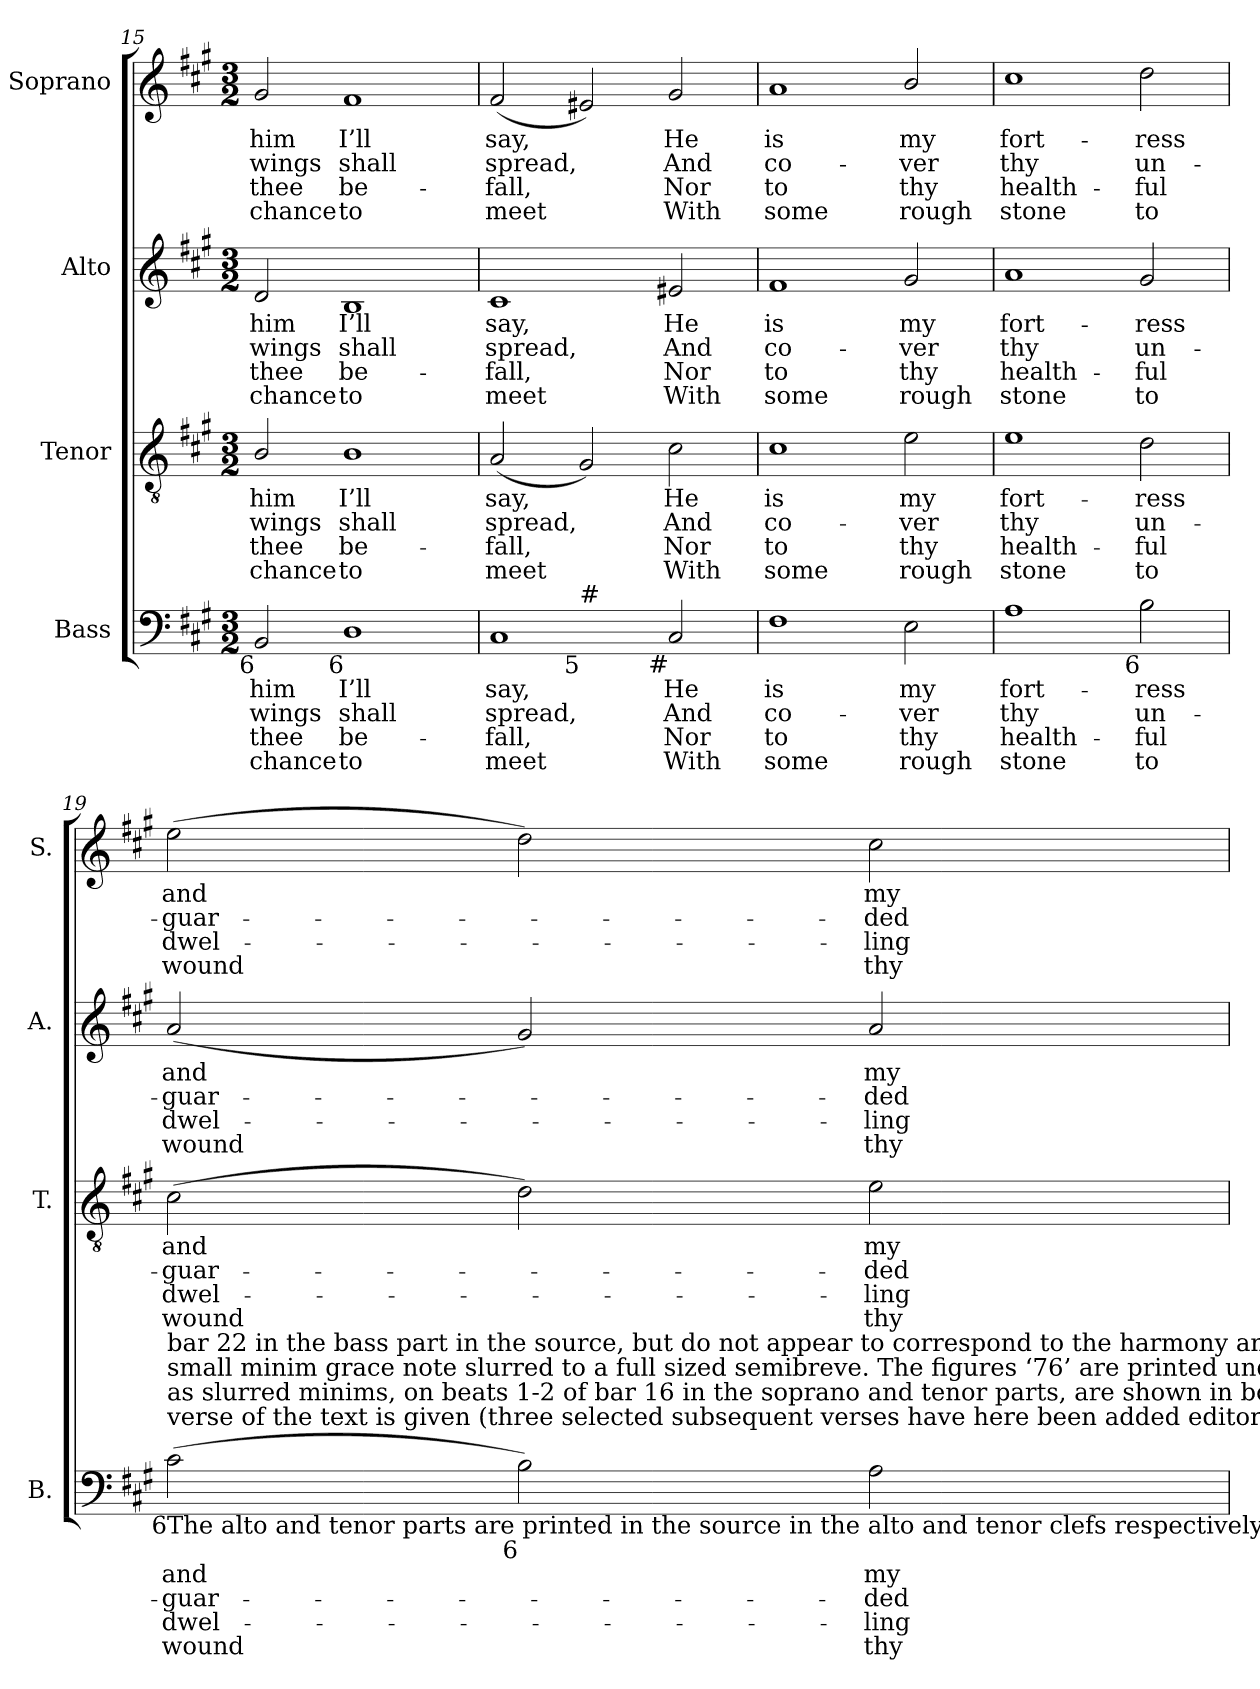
**kern	**text	**text	**text	**text	**kern	**text	**text	**text	**text	**kern	**text	**text	**text	**text	**kern	**text	**text	**text	**text
*part4	*part4	*part4	*part4	*part4	*part3	*part3	*part3	*part3	*part3	*part2	*part2	*part2	*part2	*part2	*part1	*part1	*part1	*part1	*part1
*staff4	*staff4	*staff4	*staff4	*staff4	*staff3	*staff3	*staff3	*staff3	*staff3	*staff2	*staff2	*staff2	*staff2	*staff2	*staff1	*staff1	*staff1	*staff1	*staff1
*I"Bass	*	*	*	*	*I"Tenor	*	*	*	*	*I"Alto	*	*	*	*	*I"Soprano	*	*	*	*
*I'B.	*	*	*	*	*I'T.	*	*	*	*	*I'A.	*	*	*	*	*I'S.	*	*	*	*
*clefF4	*	*	*	*	*clefGv2	*	*	*	*	*clefG2	*	*	*	*	*clefG2	*	*	*	*
*	*	*	*	*	*ITrd7c12	*	*	*	*	*	*	*	*	*	*	*	*	*	*
*k[f#c#g#]	*	*	*	*	*k[f#c#g#]	*	*	*	*	*k[f#c#g#]	*	*	*	*	*k[f#c#g#]	*	*	*	*
*A:	*	*	*	*	*A:	*	*	*	*	*A:	*	*	*	*	*A:	*	*	*	*
*M3/2	*	*	*	*	*M3/2	*	*	*	*	*M3/2	*	*	*	*	*M3/2	*	*	*	*
=15	=15	=15	=15	=15	=15	=15	=15	=15	=15	=15	=15	=15	=15	=15	=15	=15	=15	=15	=15
!	!LO:LY:b:color=#000000	!LO:LY:b:color=#000000	!LO:LY:b:color=#000000	!LO:LY:b:color=#000000	!	!	!	!	!	!	!	!	!	!	!	!	!	!	!
!	!	!	!	!	!	!LO:LY:b:color=#000000	!LO:LY:b:color=#000000	!LO:LY:b:color=#000000	!LO:LY:b:color=#000000	!	!	!	!	!	!	!	!	!	!
!	!	!	!	!	!	!	!	!	!	!	!LO:LY:b:color=#000000	!LO:LY:b:color=#000000	!LO:LY:b:color=#000000	!LO:LY:b:color=#000000	!	!	!	!	!
!LO:TX:b:rj:t=6	!	!	!	!	!	!	!	!	!	!	!	!	!	!	!	!	!	!	!
!	!	!	!	!	!	!	!	!	!	!	!	!	!	!	!	!LO:LY:b:color=#000000	!LO:LY:b:color=#000000	!LO:LY:b:color=#000000	!LO:LY:b:color=#000000
2BBi/	him	wings	thee	chance	2BBi/	him	wings	thee	chance	2di/	him	wings	thee	chance	2g#i/	him	wings	thee	chance
!	!LO:LY:b:color=#000000	!LO:LY:b:color=#000000	!LO:LY:b:color=#000000	!LO:LY:b:color=#000000	!	!	!	!	!	!	!	!	!	!	!	!	!	!	!
!	!	!	!	!	!	!LO:LY:b:color=#000000	!LO:LY:b:color=#000000	!LO:LY:b:color=#000000	!LO:LY:b:color=#000000	!	!	!	!	!	!	!	!	!	!
!	!	!	!	!	!	!	!	!	!	!	!LO:LY:b:color=#000000	!LO:LY:b:color=#000000	!LO:LY:b:color=#000000	!LO:LY:b:color=#000000	!	!	!	!	!
!LO:TX:b:rj:t=6	!	!	!	!	!	!	!	!	!	!	!	!	!	!	!	!	!	!	!
!	!	!	!	!	!	!	!	!	!	!	!	!	!	!	!	!LO:LY:b:color=#000000	!LO:LY:b:color=#000000	!LO:LY:b:color=#000000	!LO:LY:b:color=#000000
1Di	I’ll	shall	be-	-to	1BBi	I’ll	shall	be-	-to	1Bi	I’ll	shall	be-	-to	1f#i	I’ll	shall	be-	-to
=16	=16	=16	=16	=16	=16	=16	=16	=16	=16	=16	=16	=16	=16	=16	=16	=16	=16	=16	=16
!	!LO:LY:b:color=#000000	!LO:LY:b:color=#000000	!LO:LY:b:color=#000000	!LO:LY:b:color=#000000	!	!	!	!	!	!	!	!	!	!	!	!	!	!	!
!	!	!	!	!	!	!LO:LY:b:color=#000000	!LO:LY:b:color=#000000	!LO:LY:b:color=#000000	!LO:LY:b:color=#000000	!	!	!	!	!	!	!	!	!	!
!	!	!	!	!	!	!	!	!	!	!	!LO:LY:b:color=#000000	!LO:LY:b:color=#000000	!LO:LY:b:color=#000000	!LO:LY:b:color=#000000	!	!	!	!	!
!LO:TX:b:rj:t=6	!	!	!	!	!	!	!	!	!	!	!	!	!	!	!	!	!	!	!
!LO:TX:t=4	!	!	!	!	!	!	!	!	!	!	!	!	!	!	!	!	!	!	!
!	!	!	!	!	!	!	!	!	!	!	!	!	!	!	!	!LO:LY:b:color=#000000	!LO:LY:b:color=#000000	!LO:LY:b:color=#000000	!LO:LY:b:color=#000000
*^	*	*	*	*	*	*	*	*	*	*	*	*	*	*	*	*	*	*	*
1C#i	2ryy	say,	spread,	fall,	meet	(2AAi/	say,	spread,	fall,	meet	1c#i	say,	spread,	fall,	meet	(2f#i/	say,	spread,	fall,	meet
!	!LO:TX:b:rj:t=5	!	!	!	!	!	!	!	!	!	!	!	!	!	!	!	!	!	!	!
!	!LO:TX:t=#	!	!	!	!	!	!	!	!	!	!	!	!	!	!	!	!	!	!	!
.	1ryy	.	.	.	.	2GG#i/)	.	.	.	.	.	.	.	.	.	2e#Xi/)	.	.	.	.
!	!	!LO:LY:b:color=#000000	!LO:LY:b:color=#000000	!LO:LY:b:color=#000000	!LO:LY:b:color=#000000	!	!	!	!	!	!	!	!	!	!	!	!	!	!	!
!	!	!	!	!	!	!	!LO:LY:b:color=#000000	!LO:LY:b:color=#000000	!LO:LY:b:color=#000000	!LO:LY:b:color=#000000	!	!	!	!	!	!	!	!	!	!
!	!	!	!	!	!	!	!	!	!	!	!	!LO:LY:b:color=#000000	!LO:LY:b:color=#000000	!LO:LY:b:color=#000000	!LO:LY:b:color=#000000	!	!	!	!	!
!LO:TX:b:rj:t=#	!	!	!	!	!	!	!	!	!	!	!	!	!	!	!	!	!	!	!	!
!	!	!	!	!	!	!	!	!	!	!	!	!	!	!	!	!	!LO:LY:b:color=#000000	!LO:LY:b:color=#000000	!LO:LY:b:color=#000000	!LO:LY:b:color=#000000
2C#i/	.	He	And	Nor	With	2C#i\	He	And	Nor	With	2e#Xi/	He	And	Nor	With	2g#i/	He	And	Nor	With
*v	*v	*	*	*	*	*	*	*	*	*	*	*	*	*	*	*	*	*	*	*
=17	=17	=17	=17	=17	=17	=17	=17	=17	=17	=17	=17	=17	=17	=17	=17	=17	=17	=17	=17
*^	*	*	*	*	*	*	*	*	*	*	*	*	*	*	*	*	*	*	*
!	!	!LO:LY:b:color=#000000	!LO:LY:b:color=#000000	!LO:LY:b:color=#000000	!LO:LY:b:color=#000000	!	!	!	!	!	!	!	!	!	!	!	!	!	!	!
*v	*v	*	*	*	*	*	*	*	*	*	*	*	*	*	*	*	*	*	*	*
*^	*	*	*	*	*	*	*	*	*	*	*	*	*	*	*	*	*	*	*
!	!	!	!	!	!	!	!LO:LY:b:color=#000000	!LO:LY:b:color=#000000	!LO:LY:b:color=#000000	!LO:LY:b:color=#000000	!	!	!	!	!	!	!	!	!	!
*v	*v	*	*	*	*	*	*	*	*	*	*	*	*	*	*	*	*	*	*	*
*^	*	*	*	*	*	*	*	*	*	*	*	*	*	*	*	*	*	*	*
!	!	!	!	!	!	!	!	!	!	!	!	!LO:LY:b:color=#000000	!LO:LY:b:color=#000000	!LO:LY:b:color=#000000	!LO:LY:b:color=#000000	!	!	!	!	!
*v	*v	*	*	*	*	*	*	*	*	*	*	*	*	*	*	*	*	*	*	*
*^	*	*	*	*	*	*	*	*	*	*	*	*	*	*	*	*	*	*	*
!	!	!	!	!	!	!	!	!	!	!	!	!	!	!	!	!	!LO:LY:b:color=#000000	!LO:LY:b:color=#000000	!LO:LY:b:color=#000000	!LO:LY:b:color=#000000
*v	*v	*	*	*	*	*	*	*	*	*	*	*	*	*	*	*	*	*	*	*
1F#i	is	co-	to	some	1C#i	is	co-	to	some	1f#i	is	co-	to	some	1ai	is	co-	to	some
!	!LO:LY:b:color=#000000	!LO:LY:b:color=#000000	!LO:LY:b:color=#000000	!LO:LY:b:color=#000000	!	!	!	!	!	!	!	!	!	!	!	!	!	!	!
!	!	!	!	!	!	!LO:LY:b:color=#000000	!LO:LY:b:color=#000000	!LO:LY:b:color=#000000	!LO:LY:b:color=#000000	!	!	!	!	!	!	!	!	!	!
!	!	!	!	!	!	!	!	!	!	!	!LO:LY:b:color=#000000	!LO:LY:b:color=#000000	!LO:LY:b:color=#000000	!LO:LY:b:color=#000000	!	!	!	!	!
!	!	!	!	!	!	!	!	!	!	!	!	!	!	!	!	!LO:LY:b:color=#000000	!LO:LY:b:color=#000000	!LO:LY:b:color=#000000	!LO:LY:b:color=#000000
2Ei\	my	-ver	thy	rough	2Ei\	my	-ver	thy	rough	2g#i/	my	-ver	thy	rough	2bi/	my	-ver	thy	rough
=18	=18	=18	=18	=18	=18	=18	=18	=18	=18	=18	=18	=18	=18	=18	=18	=18	=18	=18	=18
!	!LO:LY:b:color=#000000	!LO:LY:b:color=#000000	!LO:LY:b:color=#000000	!LO:LY:b:color=#000000	!	!	!	!	!	!	!	!	!	!	!	!	!	!	!
!	!	!	!	!	!	!LO:LY:b:color=#000000	!LO:LY:b:color=#000000	!LO:LY:b:color=#000000	!LO:LY:b:color=#000000	!	!	!	!	!	!	!	!	!	!
!	!	!	!	!	!	!	!	!	!	!	!LO:LY:b:color=#000000	!LO:LY:b:color=#000000	!LO:LY:b:color=#000000	!LO:LY:b:color=#000000	!	!	!	!	!
!	!	!	!	!	!	!	!	!	!	!	!	!	!	!	!	!LO:LY:b:color=#000000	!LO:LY:b:color=#000000	!LO:LY:b:color=#000000	!LO:LY:b:color=#000000
1Ai	fort-	thy	health-	-stone	1Ei	fort-	thy	health-	-stone	1ai	fort-	thy	health-	-stone	1cc#i	fort-	thy	health-	-stone
!	!LO:LY:b:color=#000000	!LO:LY:b:color=#000000	!LO:LY:b:color=#000000	!LO:LY:b:color=#000000	!	!	!	!	!	!	!	!	!	!	!	!	!	!	!
!	!	!	!	!	!	!LO:LY:b:color=#000000	!LO:LY:b:color=#000000	!LO:LY:b:color=#000000	!LO:LY:b:color=#000000	!	!	!	!	!	!	!	!	!	!
!	!	!	!	!	!	!	!	!	!	!	!LO:LY:b:color=#000000	!LO:LY:b:color=#000000	!LO:LY:b:color=#000000	!LO:LY:b:color=#000000	!	!	!	!	!
!LO:TX:b:rj:t=6	!	!	!	!	!	!	!	!	!	!	!	!	!	!	!	!	!	!	!
!	!	!	!	!	!	!	!	!	!	!	!	!	!	!	!	!LO:LY:b:color=#000000	!LO:LY:b:color=#000000	!LO:LY:b:color=#000000	!LO:LY:b:color=#000000
2Bi\	-ress	un-	ful	to	2Di\	-ress	un-	ful	to	2g#i/	-ress	un-	ful	to	2ddi\	-ress	un-	ful	to
!!LO:LB:g=z
=19	=19	=19	=19	=19	=19	=19	=19	=19	=19	=19	=19	=19	=19	=19	=19	=19	=19	=19	=19
!	!LO:LY:b:color=#000000	!LO:LY:b:color=#000000	!LO:LY:b:color=#000000	!LO:LY:b:color=#000000	!	!	!	!	!	!	!	!	!	!	!	!	!	!	!
!	!	!	!	!	!	!LO:LY:b:color=#000000	!LO:LY:b:color=#000000	!LO:LY:b:color=#000000	!LO:LY:b:color=#000000	!	!	!	!	!	!	!	!	!	!
!	!	!	!	!	!	!	!	!	!	!	!LO:LY:b:color=#000000	!LO:LY:b:color=#000000	!LO:LY:b:color=#000000	!LO:LY:b:color=#000000	!	!	!	!	!
!LO:TX:b:t=The alto and tenor parts are printed in the source in the alto and tenor clefs respectively, and only the first	!	!	!	!	!	!	!	!	!	!	!	!	!	!	!	!	!	!	!
!LO:TX:t=verse of the text is given (three selected subsequent verses have here been added editorially). The pairs of notes given here	!	!	!	!	!	!	!	!	!	!	!	!	!	!	!	!	!	!	!
!LO:TX:t=as slurred minims, on beats 1-2 of bar 16 in the soprano and tenor parts, are shown in both these parts in the source as a	!	!	!	!	!	!	!	!	!	!	!	!	!	!	!	!	!	!	!
!LO:TX:t=small minim grace note slurred to a full sized semibreve. The figures ‘76’ are printed under the semibreve B on beats 1-2 of	!	!	!	!	!	!	!	!	!	!	!	!	!	!	!	!	!	!	!
!LO:TX:t=bar 22 in the bass part in the source, but do not appear to correspond to the harmony and have been omitted from this edition.	!	!	!	!	!	!	!	!	!	!	!	!	!	!	!	!	!	!	!
!LO:TX:b:rj:t=6	!	!	!	!	!	!	!	!	!	!	!	!	!	!	!	!	!	!	!
!	!	!	!	!	!	!	!	!	!	!	!	!	!	!	!	!LO:LY:b:color=#000000	!LO:LY:b:color=#000000	!LO:LY:b:color=#000000	!LO:LY:b:color=#000000
(2c#i\	and	-guar-	dwel-	-wound	(2C#i\	and	-guar-	dwel-	-wound	(2ai/	and	-guar-	dwel-	-wound	(2eei\	and	-guar-	dwel-	-wound
!LO:TX:b:rj:t=6	!	!	!	!	!	!	!	!	!	!	!	!	!	!	!	!	!	!	!
2Bi\)	.	.	.	.	2Di\)	.	.	.	.	2g#i/)	.	.	.	.	2ddi\)	.	.	.	.
!	!LO:LY:b:color=#000000	!LO:LY:b:color=#000000	!LO:LY:b:color=#000000	!LO:LY:b:color=#000000	!	!	!	!	!	!	!	!	!	!	!	!	!	!	!
!	!	!	!	!	!	!LO:LY:b:color=#000000	!LO:LY:b:color=#000000	!LO:LY:b:color=#000000	!LO:LY:b:color=#000000	!	!	!	!	!	!	!	!	!	!
!	!	!	!	!	!	!	!	!	!	!	!LO:LY:b:color=#000000	!LO:LY:b:color=#000000	!LO:LY:b:color=#000000	!LO:LY:b:color=#000000	!	!	!	!	!
!	!	!	!	!	!	!	!	!	!	!	!	!	!	!	!	!LO:LY:b:color=#000000	!LO:LY:b:color=#000000	!LO:LY:b:color=#000000	!LO:LY:b:color=#000000
2Ai\	my	-ded	ling	thy	2Ei\	my	-ded	ling	thy	2ai/	my	-ded	ling	thy	2cc#i\	my	-ded	ling	thy
=	=	=	=	=	=	=	=	=	=	=	=	=	=	=	=	=	=	=	=
*-	*-	*-	*-	*-	*-	*-	*-	*-	*-	*-	*-	*-	*-	*-	*-	*-	*-	*-	*-
